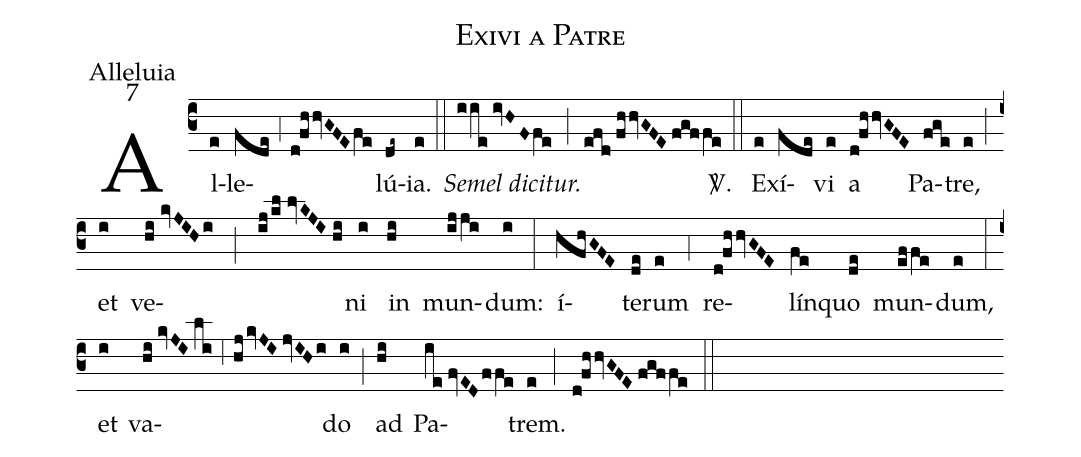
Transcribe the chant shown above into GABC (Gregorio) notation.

name:Exivi a Patre;
office-part:Alleluia;
mode:7;
%%
(c3) Al(e)le(fde;4d!fhhvGFE/fe)lú(de~)ia.(e) (::) <i>Semel dicitur.</i>(iie//ivHFfe) (;) (efd//fhhvGFE//fgffe) <sp>V/</sp>.(::) E(e)xí(fde)vi(e) a(d!fhhvGFE) Pa(fge)tre,(e) (;) et(i) ve(hi//kvJIHi;ij/kl//lvKJI//hi)ni(i) in(hi) mun(ijji)dum:(i) (:) í(hfhGFE)te(de)rum(e) (;4) re(d!fhhvGFE)lín(fe)quo(de) mun(effe)dum,(e) (:) et(i) va(hi//kvJI//li;6hj/kvJI//jvIHi)do(i) (;) ad(hi) Pa(ie//fvED/ffe)trem.(e) (;) (d!fhhvGFE//fgffe) (::)
